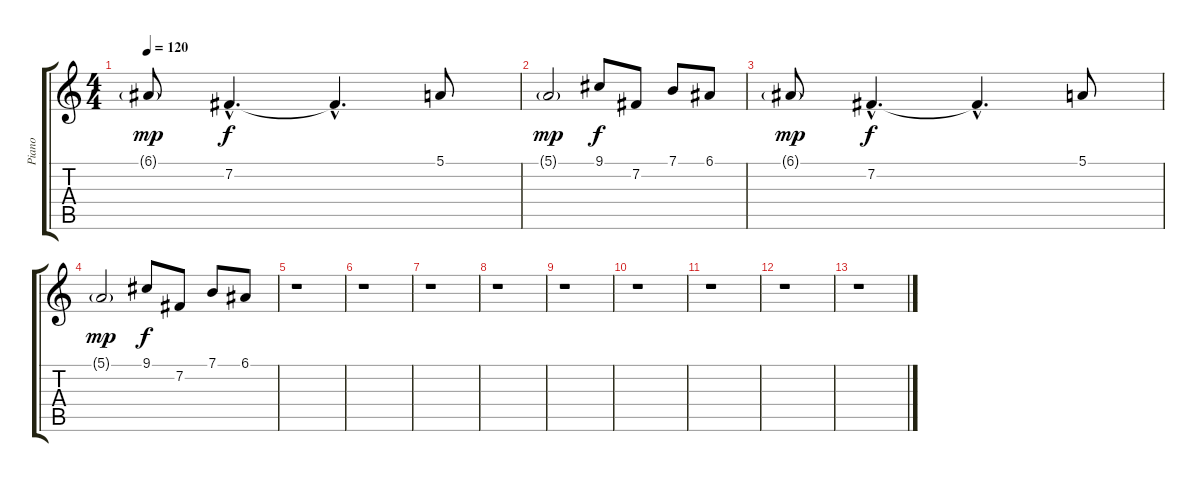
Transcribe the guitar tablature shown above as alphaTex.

\track ("Piano" "Piano") {instrument acousticgrandpiano}
\staff {score tabs}
\tuning (E4 B3 G3 D3 A2 E2) {hide}
\ts (4 4)
\tempo 120
\clef g2
\ks c
6.1{g}.8{dy mp} 7.2{hac}.4{d dy f} 7.2{hac t}.4{d} 5.1.8 |
5.1{g}.2{dy mp} 9.1.8{dy f} 7.2.8 7.1.8 6.1.8 |
6.1{g}.8{dy mp} 7.2{hac}.4{d dy f} 7.2{hac t}.4{d} 5.1.8 |
5.1{g}.2{dy mp} 9.1.8{dy f} 7.2.8 7.1.8 6.1.8 |
r.1 |
r.1 |
r.1 |
r.1 |
r.1 |
r.1 |
r.1 |
r.1 |
r.1
